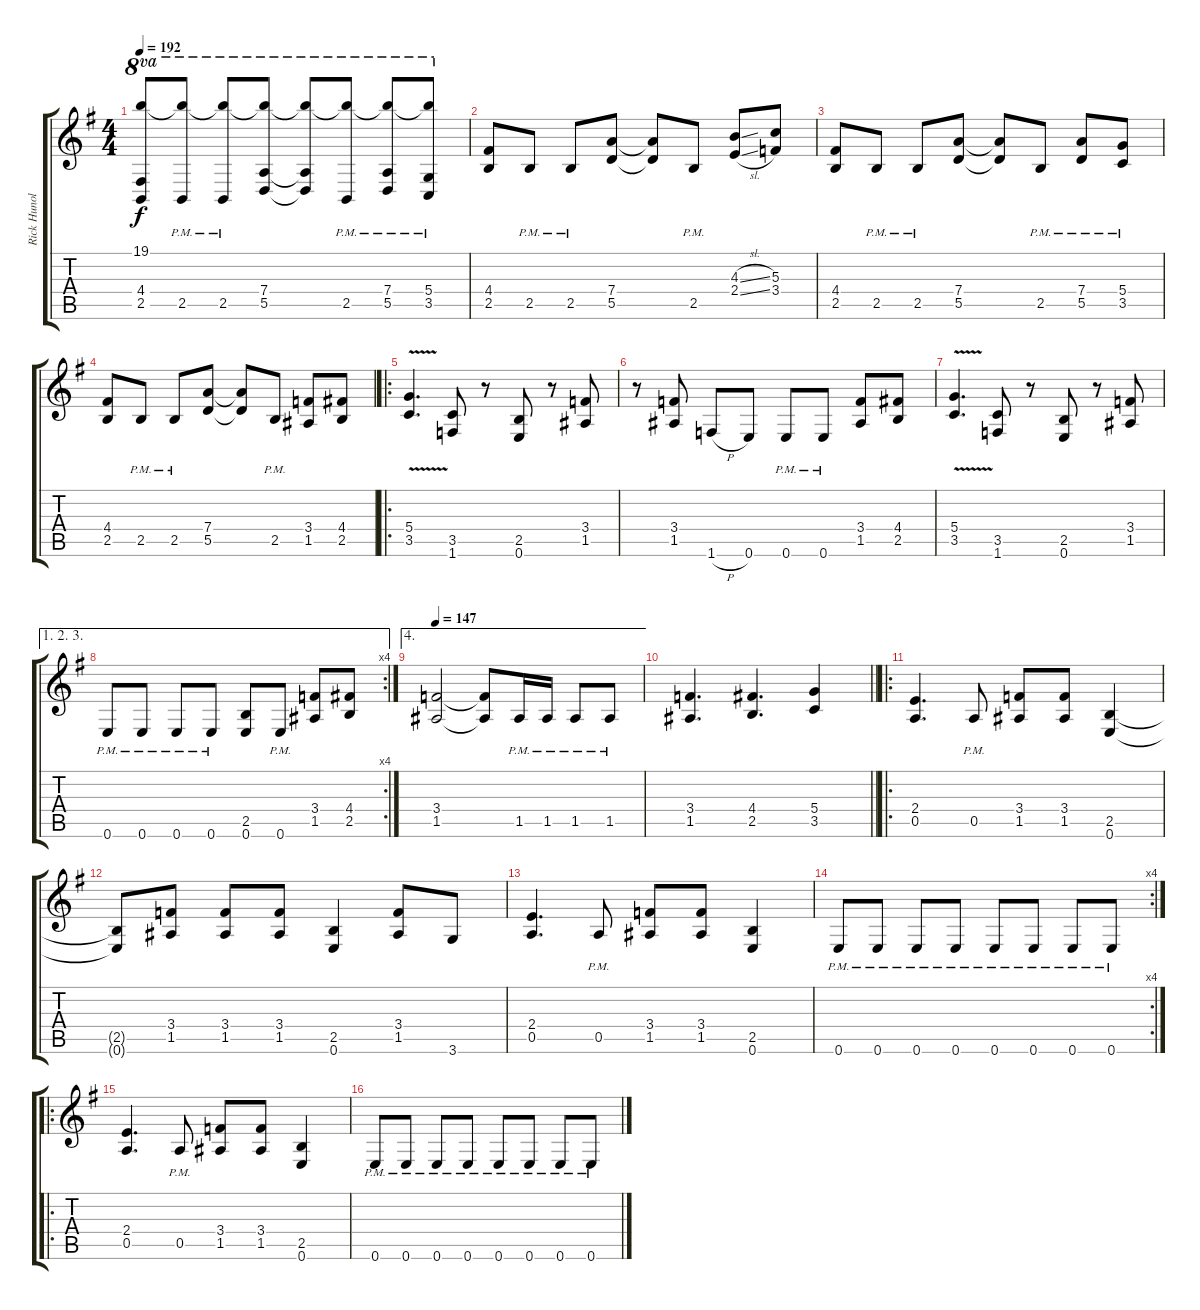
\track ("Rick Hunolt" "Rick Hunol") {instrument distortionguitar}
\staff {score tabs}
\tuning (E4 B3 G3 D3 A2 E2) {hide}
\ts (4 4)
\tempo 192
\clef g2
\ks g
(19.1 4.4 2.5).8{ot 8va dy f} (19.1{pm t} 2.5{pm}).8{ot 8va} (19.1{pm t} 2.5{pm}).8{ot 8va} (19.1{t} 7.4 5.5).8{ot 8va} (19.1{t} 7.4{t} 5.5{t}).8{ot 8va} (19.1{pm t} 2.5{pm}).8{ot 8va} (19.1{pm t} 7.4{pm} 5.5{pm}).8{ot 8va} (19.1{pm t} 5.4{pm} 3.5{pm}).8{ot 8va} |
(4.4 2.5).8 2.5{pm}.8 2.5{pm}.8 (7.4 5.5).8 (7.4{t} 5.5{t}).8 2.5{pm}.8 (4.3{sl} 2.4{sl}).8 (5.3 3.4).8 |
(4.4 2.5).8 2.5{pm}.8 2.5{pm}.8 (7.4 5.5).8 (7.4{t} 5.5{t}).8 2.5{pm}.8 (7.4{pm} 5.5{pm}).8 (5.4{pm} 3.5{pm}).8 |
(4.4 2.5).8 2.5{pm}.8 2.5{pm}.8 (7.4 5.5).8 (7.4{t} 5.5{t}).8 2.5{pm}.8 (3.4 1.5).8 (4.4 2.5).8 |
\ro
(5.4{v} 3.5{v}).4{d} (3.5 1.6).8 r.8 (2.5 0.6).8 r.8 (3.4 1.5).8 |
r.8 (3.4 1.5).8 1.6{h}.8 0.6.8 0.6{pm}.8 0.6{pm}.8 (3.4 1.5).8 (4.4 2.5).8 |
(5.4{v} 3.5{v}).4{d} (3.5 1.6).8 r.8 (2.5 0.6).8 r.8 (3.4 1.5).8 |
\ae (1 2 3)
\rc 4
0.6{pm}.8 0.6{pm}.8 0.6{pm}.8 0.6{pm}.8 (2.5 0.6).8 0.6{pm}.8 (3.4 1.5).8 (4.4 2.5).8 |
\ae 4
\tempo 147
(3.4 1.5).2 (3.4{t} 1.5{t}).8 1.5{pm}.16 1.5{pm}.16 1.5{pm}.8 1.5{pm}.8 |
\barLineRight lightlight
(3.4 1.5).4{d} (4.4 2.5).4{d} (5.4 3.5).4 |
\ro
(2.4 0.5).4{d} 0.5{pm}.8 (3.4 1.5).8 (3.4 1.5).8 (2.5 0.6).4 |
(2.5{t} 0.6{t}).8 (3.4 1.5).8 (3.4 1.5).8 (3.4 1.5).8 (2.5 0.6).4 (3.4 1.5).8 3.6.8 |
(2.4 0.5).4{d} 0.5{pm}.8 (3.4 1.5).8 (3.4 1.5).8 (2.5 0.6).4 |
\rc 4
0.6{pm}.8 0.6{pm}.8 0.6{pm}.8 0.6{pm}.8 0.6{pm}.8 0.6{pm}.8 0.6{pm}.8 0.6{pm}.8 |
\ro
(2.4 0.5).4{d} 0.5{pm}.8 (3.4 1.5).8 (3.4 1.5).8 (2.5 0.6).4 |
0.6{pm}.8 0.6{pm}.8 0.6{pm}.8 0.6{pm}.8 0.6{pm}.8 0.6{pm}.8 0.6{pm}.8 0.6{pm}.8
